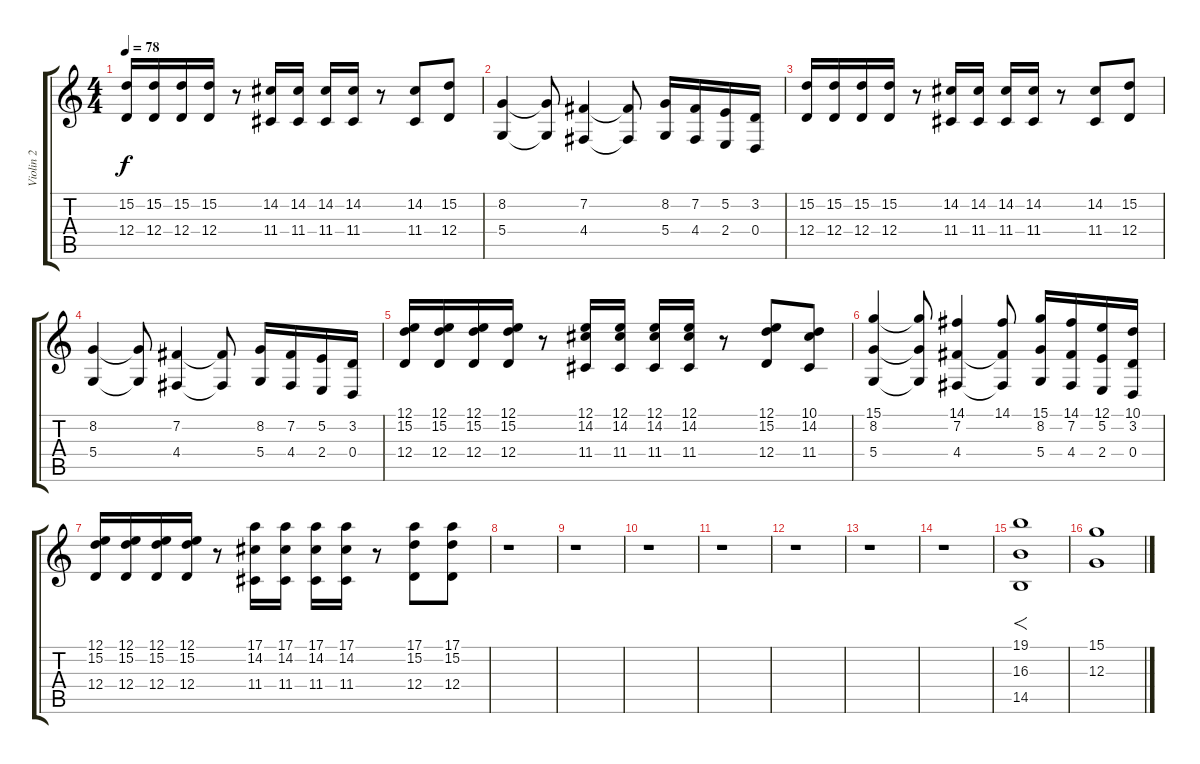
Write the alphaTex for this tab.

\track ("Violin 2" "Violin 2") {instrument stringensemble1}
\staff {score tabs}
\tuning (E4 B3 G3 D3 A2 E2) {hide}
\ts (4 4)
\tempo 78
\clef g2
\ks c
(15.2 12.4).16{dy f} (15.2 12.4).16 (15.2 12.4).16 (15.2 12.4).16 r.8 (14.2 11.4).16 (14.2 11.4).16 (14.2 11.4).16 (14.2 11.4).16 r.8 (14.2 11.4).8 (15.2 12.4).8 |
(8.2 5.4).4 (8.2{t} 5.4{t}).8 (7.2 4.4).4 (7.2{t} 4.4{t}).8 (8.2 5.4).16 (7.2 4.4).16 (5.2 2.4).16 (3.2 0.4).16 |
(15.2 12.4).16 (15.2 12.4).16 (15.2 12.4).16 (15.2 12.4).16 r.8 (14.2 11.4).16 (14.2 11.4).16 (14.2 11.4).16 (14.2 11.4).16 r.8 (14.2 11.4).8 (15.2 12.4).8 |
(8.2 5.4).4 (8.2{t} 5.4{t}).8 (7.2 4.4).4 (7.2{t} 4.4{t}).8 (8.2 5.4).16 (7.2 4.4).16 (5.2 2.4).16 (3.2 0.4).16 |
(12.1 15.2 12.4).16 (12.1 15.2 12.4).16 (12.1 15.2 12.4).16 (12.1 15.2 12.4).16 r.8 (12.1 14.2 11.4).16 (12.1 14.2 11.4).16 (12.1 14.2 11.4).16 (12.1 14.2 11.4).16 r.8 (12.1 15.2 12.4).8 (10.1 14.2 11.4).8 |
(15.1 8.2 5.4).4 (15.1{t} 8.2{t} 5.4{t}).8 (14.1 7.2 4.4).4 (14.1 7.2{t} 4.4{t}).8 (15.1 8.2 5.4).16 (14.1 7.2 4.4).16 (12.1 5.2 2.4).16 (10.1 3.2 0.4).16 |
(12.1 15.2 12.4).16 (12.1 15.2 12.4).16 (12.1 15.2 12.4).16 (12.1 15.2 12.4).16 r.8 (17.1 14.2 11.4).16 (17.1 14.2 11.4).16 (17.1 14.2 11.4).16 (17.1 14.2 11.4).16 r.8 (17.1 15.2 12.4).8 (17.1 15.2 12.4).8 |
r.1 |
r.1 |
r.1 |
r.1 |
r.1 |
r.1 |
r.1 |
(19.1 16.3 14.5).1{f} |
(15.1 12.3).1
